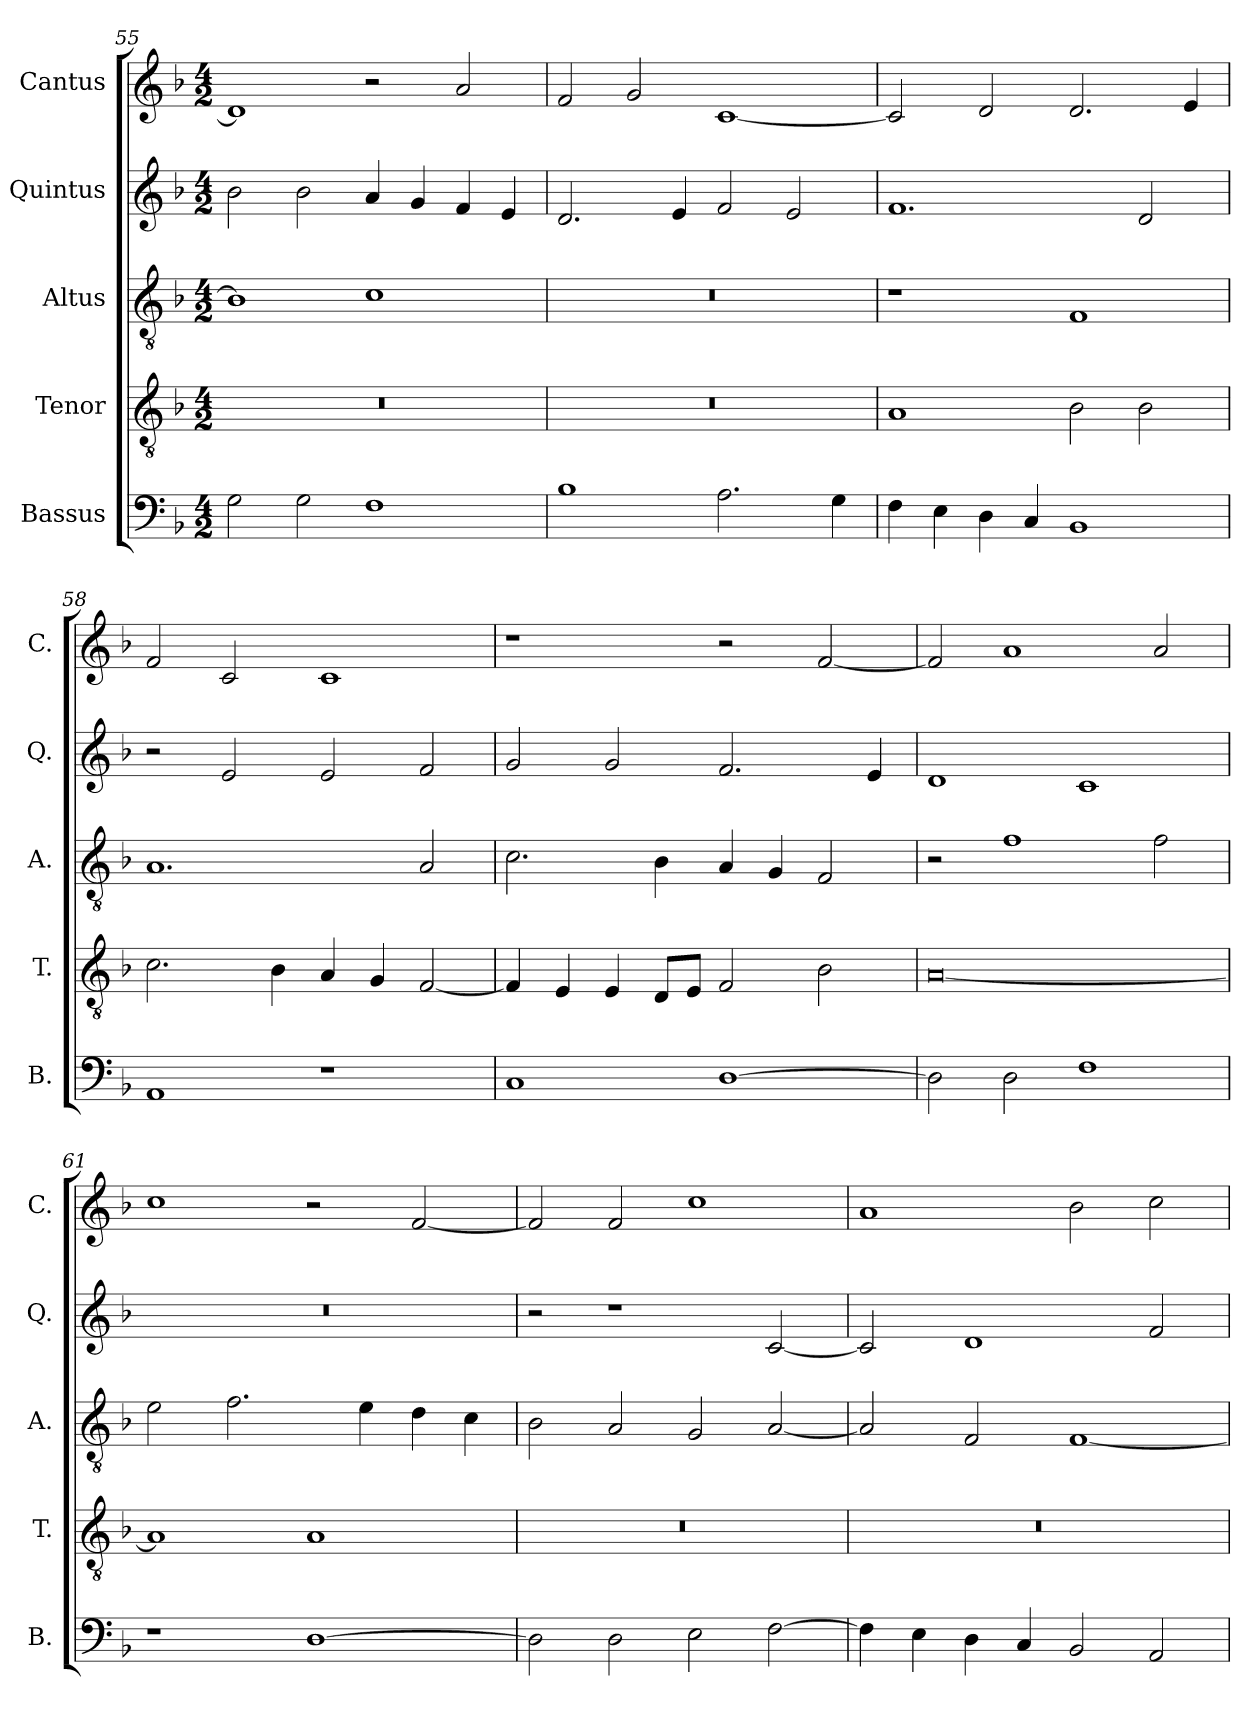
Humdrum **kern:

**kern	**kern	**kern	**kern	**kern
*part5	*part4	*part3	*part2	*part1
*staff5	*staff4	*staff3	*staff2	*staff1
*I"Bassus	*I"Tenor	*I"Altus	*I"Quintus	*I"Cantus
*I'B.	*I'T.	*I'A.	*I'Q.	*I'C.
*clefF4	*clefGv2	*clefGv2	*clefG2	*clefG2
*k[b-]	*k[b-]	*k[b-]	*k[b-]	*k[b-]
*F:	*F:	*F:	*F:	*F:
*M4/2	*M4/2	*M4/2	*M4/2	*M4/2
=55	=55	=55	=55	=55
2G\	0r	1B-]	2b-\	1d]
2G\	.	.	2b-\	.
1F	.	1c	4a/	2r
.	.	.	4g/	.
.	.	.	4f/	2a/
.	.	.	4e/	.
=56	=56	=56	=56	=56
1B-	0r	0r	2.d/	2f/
.	.	.	.	2g/
.	.	.	4e/	.
2.A\	.	.	2f/	[1c
.	.	.	2e/	.
4G\	.	.	.	.
=57	=57	=57	=57	=57
4F\	1A	1r	1.f	2c/]
4E\	.	.	.	.
4D\	.	.	.	2d/
4C/	.	.	.	.
1BB-	2B-\	1F	.	2.d/
.	2B-\	.	2d/	.
.	.	.	.	4e/
=58	=58	=58	=58	=58
1AA	2.c\	1.A	2r	2f/
.	.	.	2e/	2c/
.	4B-\	.	.	.
1r	4A/	.	2e/	1c
.	4G/	.	.	.
.	[2F/	2A/	2f/	.
=59	=59	=59	=59	=59
1C	4F/]	2.c\	2g/	1r
.	4E/	.	.	.
.	4E/	.	2g/	.
.	8D/L	4B-\	.	.
.	8E/J	.	.	.
[1D	2F/	4A/	2.f/	2r
.	.	4G/	.	.
.	2B-\	2F/	.	[2f/
.	.	.	4e/	.
=60	=60	=60	=60	=60
2D\]	[0A	2r	1d	2f/]
2D\	.	1f	.	1a
1F	.	.	1c	.
.	.	2f\	.	2a/
=61	=61	=61	=61	=61
1r	1A]	2e\	0r	1cc
.	.	2.f\	.	.
[1D	1A	.	.	2r
.	.	4e\	.	.
.	.	4d\	.	[2f/
.	.	4c\	.	.
=62	=62	=62	=62	=62
2D\]	0r	2B-\	2r	2f/]
2D\	.	2A/	1r	2f/
2E\	.	2G/	.	1cc
[2F\	.	[2A/	[2c/	.
=63	=63	=63	=63	=63
4F\]	0r	2A/]	2c/]	1a
4E\	.	.	.	.
4D\	.	2F/	1d	.
4C/	.	.	.	.
2BB-/	.	[1F	.	2b-\
2AA/	.	.	2f/	2cc\
=	=	=	=	=
*-	*-	*-	*-	*-
